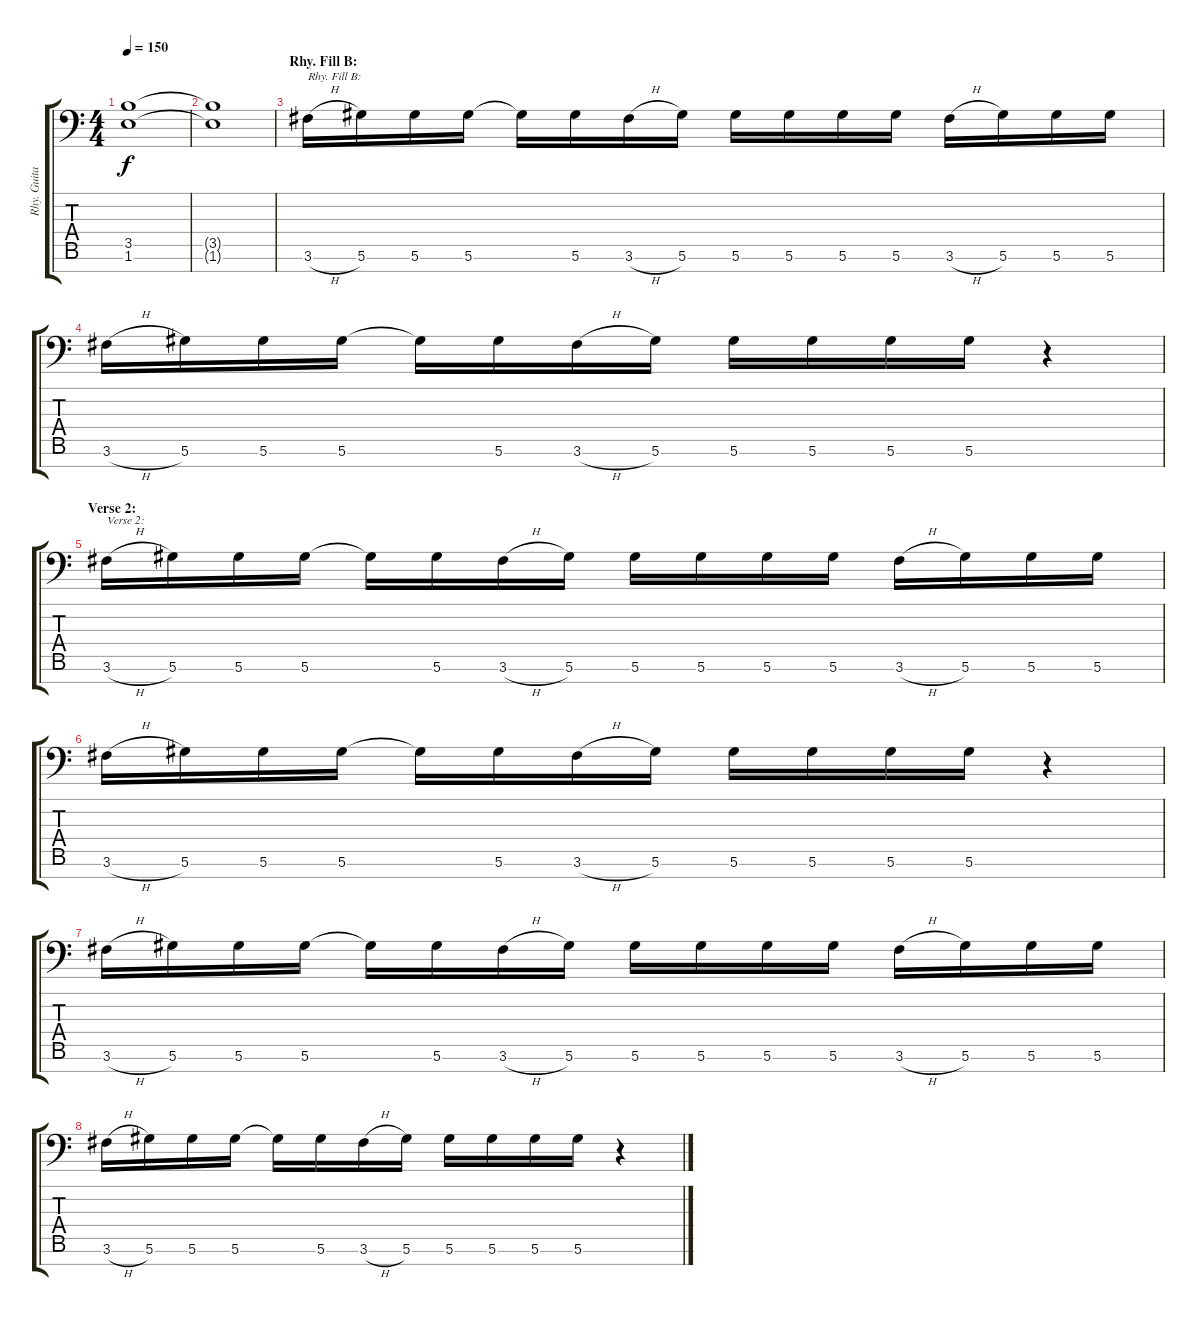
\track ("Rhy. Guitar 2" "Rhy. Guita") {instrument distortionguitar}
\staff {score tabs}
\tuning (Eb4 Bb3 Gb3 Db3 Ab2 Eb2 Bb1) {hide}
\ts (4 4)
\tempo 150
\clef f4
\ks c
(3.5 1.6).1{dy f} |
(3.5{t} 1.6{t}).1 |
\section ("" "Rhy. Fill B:")
3.6{h}.16{txt "Rhy. Fill B:"} 5.6.16 5.6.16 5.6.16 5.6{t}.16 5.6.16 3.6{h}.16 5.6.16 5.6.16 5.6.16 5.6.16 5.6.16 3.6{h}.16 5.6.16 5.6.16 5.6.16 |
3.6{h}.16 5.6.16 5.6.16 5.6.16 5.6{t}.16 5.6.16 3.6{h}.16 5.6.16 5.6.16 5.6.16 5.6.16 5.6.16 r.4 |
\section ("" "Verse 2:")
3.6{h}.16{txt "Verse 2:"} 5.6.16 5.6.16 5.6.16 5.6{t}.16 5.6.16 3.6{h}.16 5.6.16 5.6.16 5.6.16 5.6.16 5.6.16 3.6{h}.16 5.6.16 5.6.16 5.6.16 |
3.6{h}.16 5.6.16 5.6.16 5.6.16 5.6{t}.16 5.6.16 3.6{h}.16 5.6.16 5.6.16 5.6.16 5.6.16 5.6.16 r.4 |
3.6{h}.16 5.6.16 5.6.16 5.6.16 5.6{t}.16 5.6.16 3.6{h}.16 5.6.16 5.6.16 5.6.16 5.6.16 5.6.16 3.6{h}.16 5.6.16 5.6.16 5.6.16 |
3.6{h}.16 5.6.16 5.6.16 5.6.16 5.6{t}.16 5.6.16 3.6{h}.16 5.6.16 5.6.16 5.6.16 5.6.16 5.6.16 r.4
